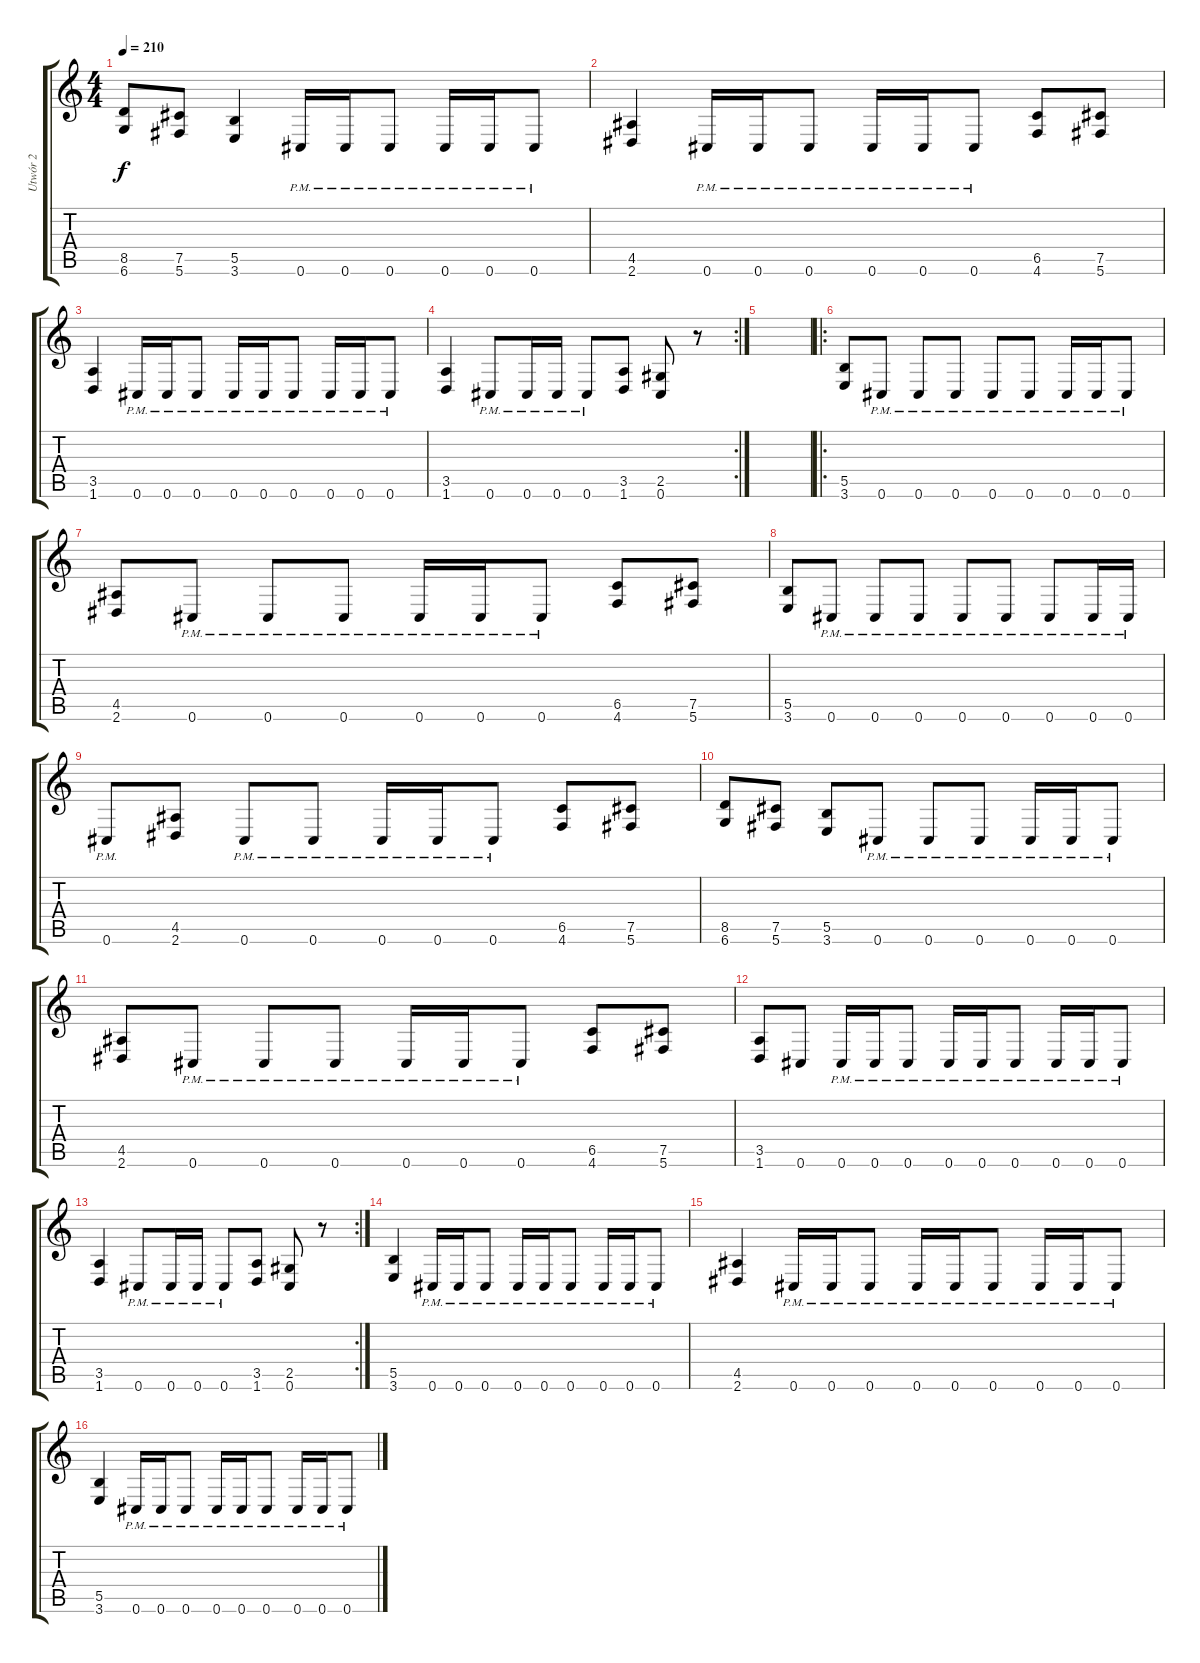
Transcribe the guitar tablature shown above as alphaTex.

\track ("Utwór 2" "Utwór 2") {instrument distortionguitar}
\staff {score tabs}
\tuning (Db4 Ab3 E3 B2 Gb2 Db2) {hide}
\ts (4 4)
\tempo 210
\clef g2
\ks c
(8.5 6.6).8{dy f} (7.5 5.6).8 (5.5 3.6).4 0.6{pm}.16 0.6{pm}.16 0.6{pm}.8 0.6{pm}.16 0.6{pm}.16 0.6{pm}.8 |
(4.5 2.6).4 0.6{pm}.16 0.6{pm}.16 0.6{pm}.8 0.6{pm}.16 0.6{pm}.16 0.6{pm}.8 (6.5 4.6).8 (7.5 5.6).8 |
(3.5 1.6).4 0.6{pm}.16 0.6{pm}.16 0.6{pm}.8 0.6{pm}.16 0.6{pm}.16 0.6{pm}.8 0.6{pm}.16 0.6{pm}.16 0.6{pm}.8 |
\rc 2
(3.5 1.6).4 0.6{pm}.8 0.6{pm}.16 0.6{pm}.16 0.6{pm}.8 (3.5 1.6).8 (2.5 0.6).8 r.8 |
|
\ro
(5.5 3.6).8 0.6{pm}.8 0.6{pm}.8 0.6{pm}.8 0.6{pm}.8 0.6{pm}.8 0.6{pm}.16 0.6{pm}.16 0.6{pm}.8 |
(4.5 2.6).8 0.6{pm}.8 0.6{pm}.8 0.6{pm}.8 0.6{pm}.16 0.6{pm}.16 0.6{pm}.8 (6.5 4.6).8 (7.5 5.6).8 |
(5.5 3.6).8 0.6{pm}.8 0.6{pm}.8 0.6{pm}.8 0.6{pm}.8 0.6{pm}.8 0.6{pm}.8 0.6{pm}.16 0.6{pm}.16 |
0.6{pm}.8 (4.5 2.6).8 0.6{pm}.8 0.6{pm}.8 0.6{pm}.16 0.6{pm}.16 0.6{pm}.8 (6.5 4.6).8 (7.5 5.6).8 |
(8.5 6.6).8 (7.5 5.6).8 (5.5 3.6).8 0.6{pm}.8 0.6{pm}.8 0.6{pm}.8 0.6{pm}.16 0.6{pm}.16 0.6{pm}.8 |
(4.5 2.6).8 0.6{pm}.8 0.6{pm}.8 0.6{pm}.8 0.6{pm}.16 0.6{pm}.16 0.6{pm}.8 (6.5 4.6).8 (7.5 5.6).8 |
(3.5 1.6).8 0.6.8 0.6{pm}.16 0.6{pm}.16 0.6{pm}.8 0.6{pm}.16 0.6{pm}.16 0.6{pm}.8 0.6{pm}.16 0.6{pm}.16 0.6{pm}.8 |
\rc 2
(3.5 1.6).4 0.6{pm}.8 0.6{pm}.16 0.6{pm}.16 0.6{pm}.8 (3.5 1.6).8 (2.5 0.6).8 r.8 |
(5.5 3.6).4 0.6{pm}.16 0.6{pm}.16 0.6{pm}.8 0.6{pm}.16 0.6{pm}.16 0.6{pm}.8 0.6{pm}.16 0.6{pm}.16 0.6{pm}.8 |
(4.5 2.6).4 0.6{pm}.16 0.6{pm}.16 0.6{pm}.8 0.6{pm}.16 0.6{pm}.16 0.6{pm}.8 0.6{pm}.16 0.6{pm}.16 0.6{pm}.8 |
(5.5 3.6).4 0.6{pm}.16 0.6{pm}.16 0.6{pm}.8 0.6{pm}.16 0.6{pm}.16 0.6{pm}.8 0.6{pm}.16 0.6{pm}.16 0.6{pm}.8
